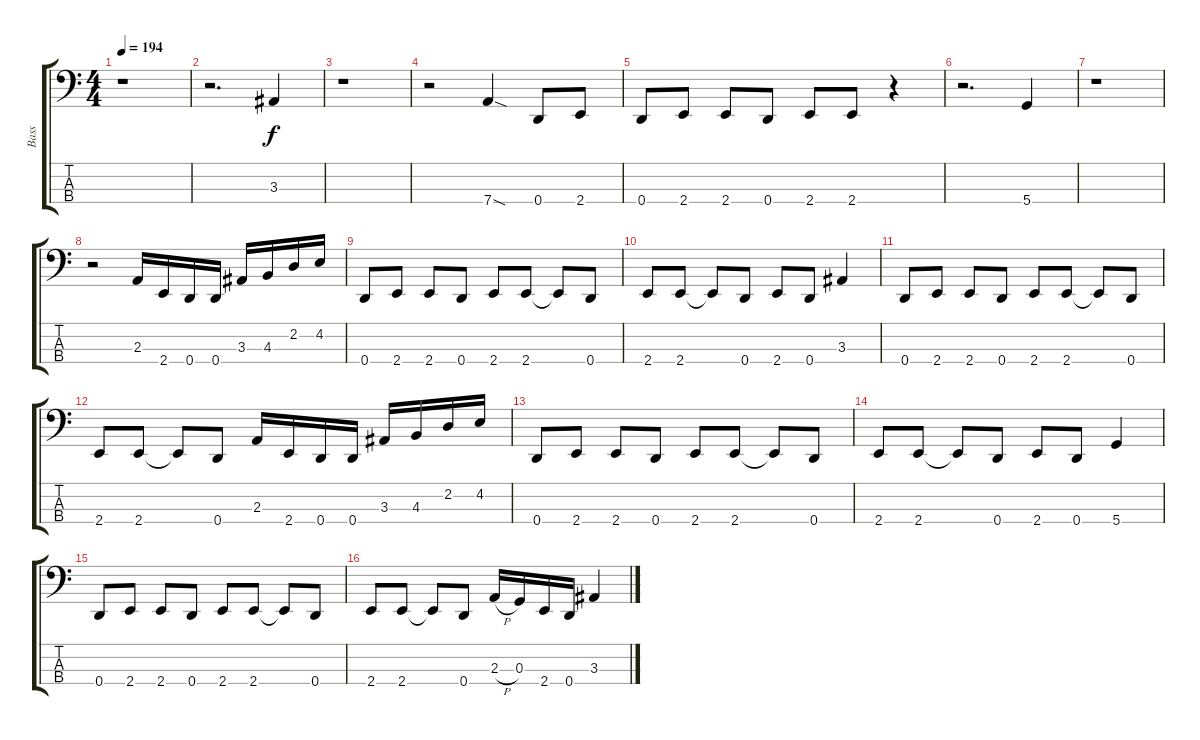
\track ("Bass" "Bass") {instrument electricbasspick}
\staff {score tabs}
\tuning (F2 C2 G1 D1) {hide}
\ts (4 4)
\tempo 194
\clef f4
\ks c
r.1{dy f instrument electricbasspick} |
r.2{d} 3.3.4 |
r.1 |
r.2 7.4{sod}.4 0.4.8 2.4.8 |
0.4.8 2.4.8 2.4.8 0.4.8 2.4.8 2.4.8 r.4 |
r.2{d} 5.4.4 |
r.1 |
r.2 2.3.16 2.4.16 0.4.16 0.4.16 3.3.16 4.3.16 2.2.16 4.2.16 |
0.4.8 2.4.8 2.4.8 0.4.8 2.4.8 2.4.8 2.4{t}.8 0.4.8 |
2.4.8 2.4.8 2.4{t}.8 0.4.8 2.4.8 0.4.8 3.3.4 |
0.4.8 2.4.8 2.4.8 0.4.8 2.4.8 2.4.8 2.4{t}.8 0.4.8 |
2.4.8 2.4.8 2.4{t}.8 0.4.8 2.3.16 2.4.16 0.4.16 0.4.16 3.3.16 4.3.16 2.2.16 4.2.16 |
0.4.8 2.4.8 2.4.8 0.4.8 2.4.8 2.4.8 2.4{t}.8 0.4.8 |
2.4.8 2.4.8 2.4{t}.8 0.4.8 2.4.8 0.4.8 5.4.4 |
0.4.8 2.4.8 2.4.8 0.4.8 2.4.8 2.4.8 2.4{t}.8 0.4.8 |
2.4.8 2.4.8 2.4{t}.8 0.4.8 2.3{h}.16 0.3.16 2.4.16 0.4.16 3.3.4
